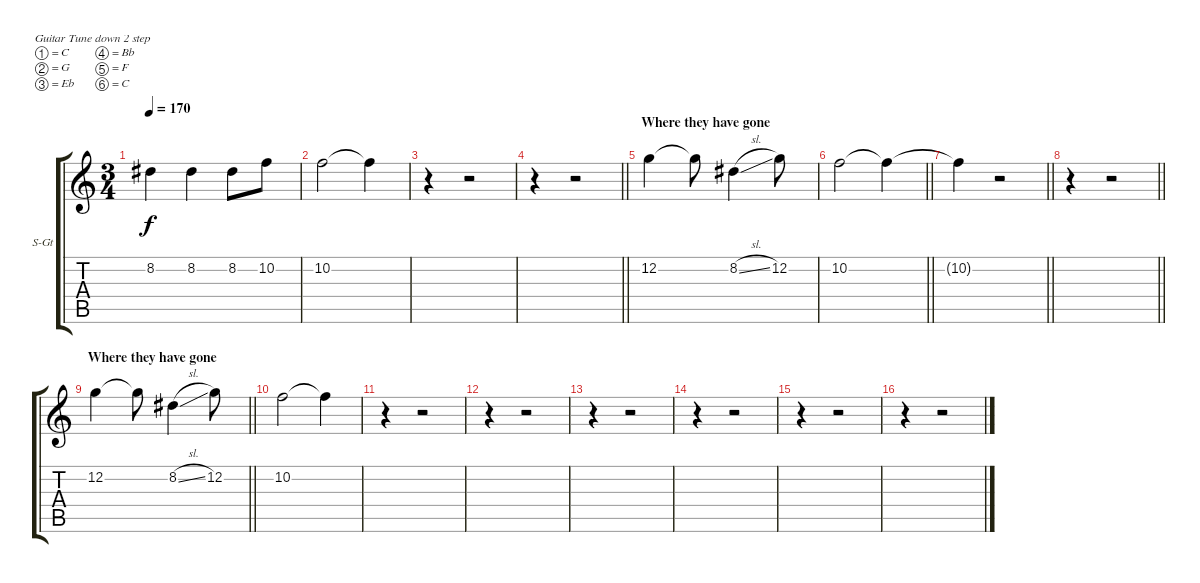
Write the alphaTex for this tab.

\bracketExtendMode groupsimilarinstruments
\firstSystemTrackNameOrientation horizontal
\otherSystemsTrackNameOrientation horizontal
\track ("Voice2 (Marcel)" "S-Gt") {instrument voiceoohs}
\staff {score tabs}
\tuning (C4 G3 Eb3 Bb2 F2 C2)
\displaytranspose 12
\ts (3 4)
\tempo 170
\clef g2
\ks c
8.2.4{dy f} 8.2.4 8.2.8 10.2.8 |
10.2.2 10.2{t}.4 |
r.4 r.2 |
\barLineRight lightlight
r.4 r.2 |
\section ("" "Where they have gone")
12.2.4 12.2{t}.8 8.2{sl}.4 12.2.8 |
\barLineRight lightlight
10.2.2 10.2{t}.4 |
\barLineRight lightlight
10.2{t}.4 r.2 |
\barLineRight lightlight
r.4 r.2 |
\section ("" "Where they have gone")
\barLineRight lightlight
12.2.4 12.2{t}.8 8.2{sl}.4 12.2.8 |
10.2.2 10.2{t}.4 |
r.4 r.2 |
r.4 r.2 |
r.4 r.2 |
r.4 r.2 |
r.4 r.2 |
r.4 r.2
